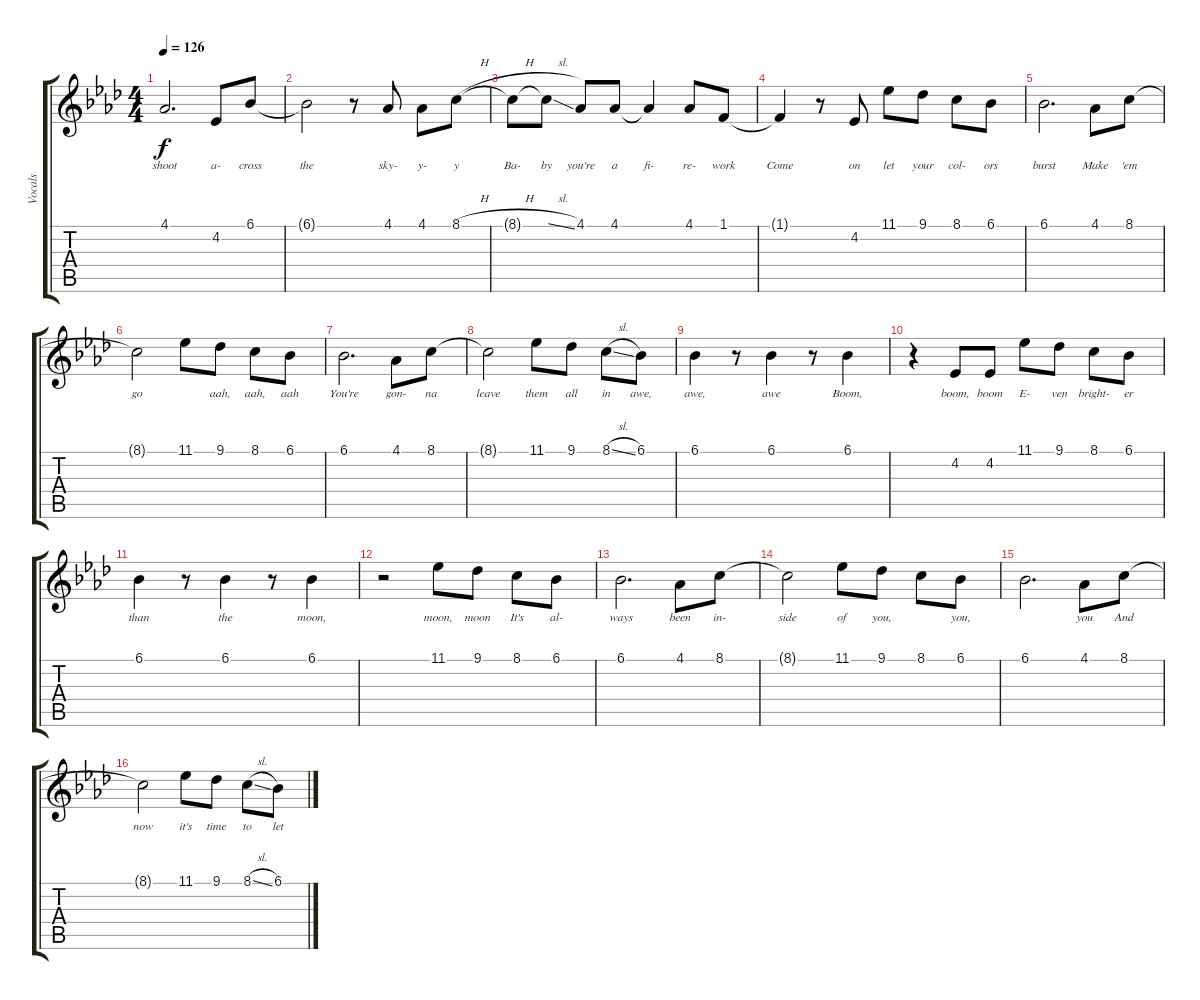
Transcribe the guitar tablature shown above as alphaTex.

\track ("Vocals" "Vocals") {instrument altosax}
\staff {score tabs}
\tuning (E4 B3 G3 D3 A2 E2) {hide}
\ts (4 4)
\tempo 126
\clef g2
\ks ab
4.1{t}.2{d lyrics (0 "shoot") lyrics (1 "") lyrics (2 "") lyrics (3 "") lyrics (4 "") dy f} 4.2.8{lyrics (0 "a-") lyrics (1 "") lyrics (2 "") lyrics (3 "") lyrics (4 "")} 6.1.8{lyrics (0 "cross") lyrics (1 "") lyrics (2 "") lyrics (3 "") lyrics (4 "")} |
6.1{t}.2{lyrics (0 "the") lyrics (1 "") lyrics (2 "") lyrics (3 "") lyrics (4 "")} r.8 4.1.8{lyrics (0 "sky-") lyrics (1 "") lyrics (2 "") lyrics (3 "") lyrics (4 "")} 4.1.8{lyrics (0 "y-") lyrics (1 "") lyrics (2 "") lyrics (3 "") lyrics (4 "")} 8.1{h}.8{lyrics (0 "y") lyrics (1 "") lyrics (2 "") lyrics (3 "") lyrics (4 "")} |
8.1{h t}.8{lyrics (0 "Ba-") lyrics (1 "") lyrics (2 "") lyrics (3 "") lyrics (4 "")} 8.1{sl t}.8{lyrics (0 "by") lyrics (1 "") lyrics (2 "") lyrics (3 "") lyrics (4 "")} 4.1.8{lyrics (0 "you're") lyrics (1 "") lyrics (2 "") lyrics (3 "") lyrics (4 "")} 4.1.8{lyrics (0 "a") lyrics (1 "") lyrics (2 "") lyrics (3 "") lyrics (4 "")} 4.1{t}.4{lyrics (0 "fi-") lyrics (1 "") lyrics (2 "") lyrics (3 "") lyrics (4 "")} 4.1.8{lyrics (0 "re-") lyrics (1 "") lyrics (2 "") lyrics (3 "") lyrics (4 "")} 1.1.8{lyrics (0 "work") lyrics (1 "") lyrics (2 "") lyrics (3 "") lyrics (4 "")} |
1.1{t}.4{lyrics (0 "Come") lyrics (1 "") lyrics (2 "") lyrics (3 "") lyrics (4 "")} r.8 4.2.8{lyrics (0 "on") lyrics (1 "") lyrics (2 "") lyrics (3 "") lyrics (4 "")} 11.1.8{lyrics (0 "let") lyrics (1 "") lyrics (2 "") lyrics (3 "") lyrics (4 "")} 9.1.8{lyrics (0 "your") lyrics (1 "") lyrics (2 "") lyrics (3 "") lyrics (4 "")} 8.1.8{lyrics (0 "col-") lyrics (1 "") lyrics (2 "") lyrics (3 "") lyrics (4 "")} 6.1.8{lyrics (0 "ors") lyrics (1 "") lyrics (2 "") lyrics (3 "") lyrics (4 "")} |
6.1.2{d lyrics (0 "burst") lyrics (1 "") lyrics (2 "") lyrics (3 "") lyrics (4 "")} 4.1.8{lyrics (0 "Make") lyrics (1 "") lyrics (2 "") lyrics (3 "") lyrics (4 "")} 8.1.8{lyrics (0 "'em") lyrics (1 "") lyrics (2 "") lyrics (3 "") lyrics (4 "")} |
8.1{t}.2{lyrics (0 "go") lyrics (1 "") lyrics (2 "") lyrics (3 "") lyrics (4 "")} 11.1.8{lyrics (0 "") lyrics (1 "") lyrics (2 "") lyrics (3 "") lyrics (4 "")} 9.1.8{lyrics (0 "aah,") lyrics (1 "") lyrics (2 "") lyrics (3 "") lyrics (4 "")} 8.1.8{lyrics (0 "aah,") lyrics (1 "") lyrics (2 "") lyrics (3 "") lyrics (4 "")} 6.1.8{lyrics (0 "aah") lyrics (1 "") lyrics (2 "") lyrics (3 "") lyrics (4 "")} |
6.1.2{d lyrics (0 "You're") lyrics (1 "") lyrics (2 "") lyrics (3 "") lyrics (4 "")} 4.1.8{lyrics (0 "gon-") lyrics (1 "") lyrics (2 "") lyrics (3 "") lyrics (4 "")} 8.1.8{lyrics (0 "na") lyrics (1 "") lyrics (2 "") lyrics (3 "") lyrics (4 "")} |
8.1{t}.2{lyrics (0 "leave") lyrics (1 "") lyrics (2 "") lyrics (3 "") lyrics (4 "")} 11.1.8{lyrics (0 "them") lyrics (1 "") lyrics (2 "") lyrics (3 "") lyrics (4 "")} 9.1.8{lyrics (0 "all") lyrics (1 "") lyrics (2 "") lyrics (3 "") lyrics (4 "")} 8.1{sl}.8{lyrics (0 "in") lyrics (1 "") lyrics (2 "") lyrics (3 "") lyrics (4 "")} 6.1.8{lyrics (0 "awe,") lyrics (1 "") lyrics (2 "") lyrics (3 "") lyrics (4 "")} |
6.1.4{lyrics (0 "awe,") lyrics (1 "") lyrics (2 "") lyrics (3 "") lyrics (4 "")} r.8 6.1.4{lyrics (0 "awe") lyrics (1 "") lyrics (2 "") lyrics (3 "") lyrics (4 "")} r.8 6.1.4{lyrics (0 "Boom,") lyrics (1 "") lyrics (2 "") lyrics (3 "") lyrics (4 "")} |
r.4 4.2.8{lyrics (0 "boom,") lyrics (1 "") lyrics (2 "") lyrics (3 "") lyrics (4 "")} 4.2.8{lyrics (0 "boom") lyrics (1 "") lyrics (2 "") lyrics (3 "") lyrics (4 "")} 11.1.8{lyrics (0 "E-") lyrics (1 "") lyrics (2 "") lyrics (3 "") lyrics (4 "")} 9.1.8{lyrics (0 "ven") lyrics (1 "") lyrics (2 "") lyrics (3 "") lyrics (4 "")} 8.1.8{lyrics (0 "bright-") lyrics (1 "") lyrics (2 "") lyrics (3 "") lyrics (4 "")} 6.1.8{lyrics (0 "er") lyrics (1 "") lyrics (2 "") lyrics (3 "") lyrics (4 "")} |
6.1.4{lyrics (0 "than") lyrics (1 "") lyrics (2 "") lyrics (3 "") lyrics (4 "")} r.8 6.1.4{lyrics (0 "the") lyrics (1 "") lyrics (2 "") lyrics (3 "") lyrics (4 "")} r.8 6.1.4{lyrics (0 "moon,") lyrics (1 "") lyrics (2 "") lyrics (3 "") lyrics (4 "")} |
r.2 11.1.8{lyrics (0 "moon,") lyrics (1 "") lyrics (2 "") lyrics (3 "") lyrics (4 "")} 9.1.8{lyrics (0 "moon") lyrics (1 "") lyrics (2 "") lyrics (3 "") lyrics (4 "")} 8.1.8{lyrics (0 "It's") lyrics (1 "") lyrics (2 "") lyrics (3 "") lyrics (4 "")} 6.1.8{lyrics (0 "al-") lyrics (1 "") lyrics (2 "") lyrics (3 "") lyrics (4 "")} |
6.1.2{d lyrics (0 "ways") lyrics (1 "") lyrics (2 "") lyrics (3 "") lyrics (4 "")} 4.1.8{lyrics (0 "been") lyrics (1 "") lyrics (2 "") lyrics (3 "") lyrics (4 "")} 8.1.8{lyrics (0 "in-") lyrics (1 "") lyrics (2 "") lyrics (3 "") lyrics (4 "")} |
8.1{t}.2{lyrics (0 "side") lyrics (1 "") lyrics (2 "") lyrics (3 "") lyrics (4 "")} 11.1.8{lyrics (0 "of") lyrics (1 "") lyrics (2 "") lyrics (3 "") lyrics (4 "")} 9.1.8{lyrics (0 "you,") lyrics (1 "") lyrics (2 "") lyrics (3 "") lyrics (4 "")} 8.1.8{lyrics (0 "") lyrics (1 "") lyrics (2 "") lyrics (3 "") lyrics (4 "")} 6.1.8{lyrics (0 "you,") lyrics (1 "") lyrics (2 "") lyrics (3 "") lyrics (4 "")} |
6.1.2{d lyrics (0 "") lyrics (1 "") lyrics (2 "") lyrics (3 "") lyrics (4 "")} 4.1.8{lyrics (0 "you") lyrics (1 "") lyrics (2 "") lyrics (3 "") lyrics (4 "")} 8.1.8{lyrics (0 "And") lyrics (1 "") lyrics (2 "") lyrics (3 "") lyrics (4 "")} |
8.1{t}.2{lyrics (0 "now") lyrics (1 "") lyrics (2 "") lyrics (3 "") lyrics (4 "")} 11.1.8{lyrics (0 "it's") lyrics (1 "") lyrics (2 "") lyrics (3 "") lyrics (4 "")} 9.1.8{lyrics (0 "time") lyrics (1 "") lyrics (2 "") lyrics (3 "") lyrics (4 "")} 8.1{sl}.8{lyrics (0 "to") lyrics (1 "") lyrics (2 "") lyrics (3 "") lyrics (4 "")} 6.1.8{lyrics (0 "let") lyrics (1 "") lyrics (2 "") lyrics (3 "") lyrics (4 "")}
